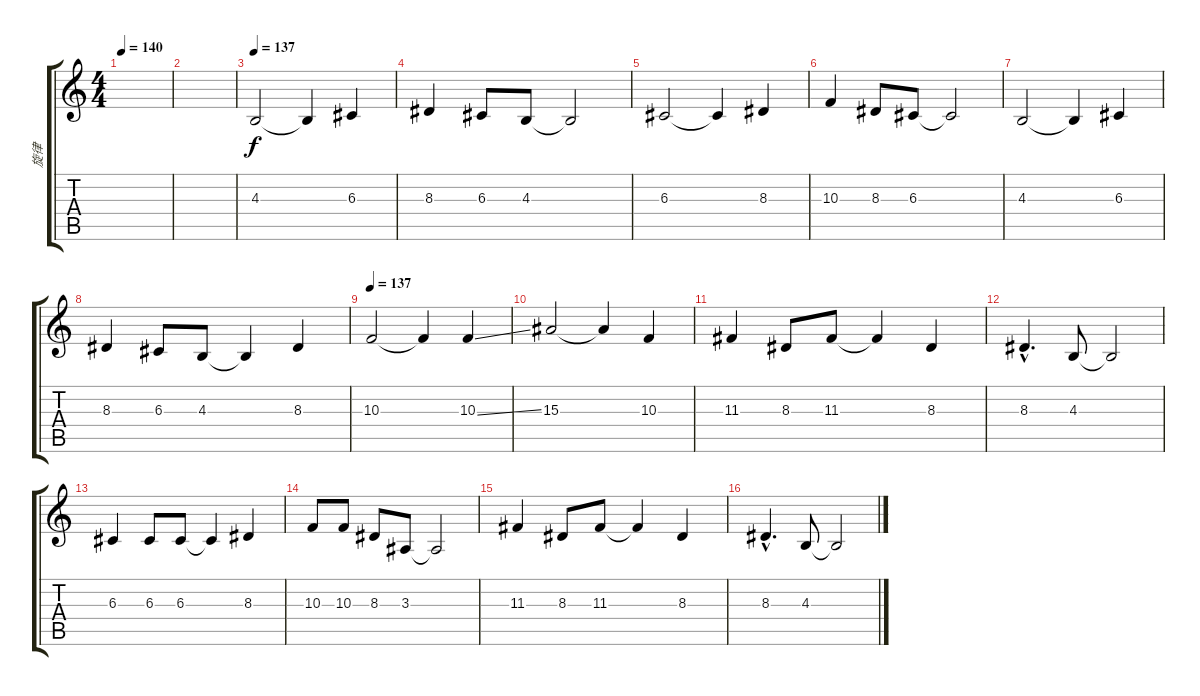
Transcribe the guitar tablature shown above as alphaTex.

\track ("旋律" "旋律") {instrument sopranosax}
\staff {score tabs}
\tuning (E4 B3 G3 D3 A2 E2) {hide}
\ts (4 4)
\tempo 140
\clef g2
\ks c
|
|
\tempo 140
\tempo 137
4.3.2 4.3{t}.4 6.3.4 |
8.3.4 6.3.8 4.3.8 4.3{t}.2 |
6.3.2 6.3{t}.4 8.3.4 |
10.3.4 8.3.8 6.3.8 6.3{t}.2 |
4.3.2 4.3{t}.4 6.3.4 |
8.3.4 6.3.8 4.3.8 4.3{t}.4 8.3.4 |
\tempo 137
10.3.2 10.3{t}.4 10.3{ss}.4 |
15.3.2 15.3{t}.4 10.3.4 |
11.3.4 8.3.8 11.3.8 11.3{t}.4 8.3.4 |
8.3{hac}.4{d} 4.3.8 4.3{t}.2 |
6.3.4 6.3.8 6.3.8 6.3{t}.4 8.3.4 |
10.3.8 10.3.8 8.3.8 3.3.8 3.3{t}.2 |
11.3.4 8.3.8 11.3.8 11.3{t}.4 8.3.4 |
8.3{hac}.4{d} 4.3.8 4.3{t}.2
